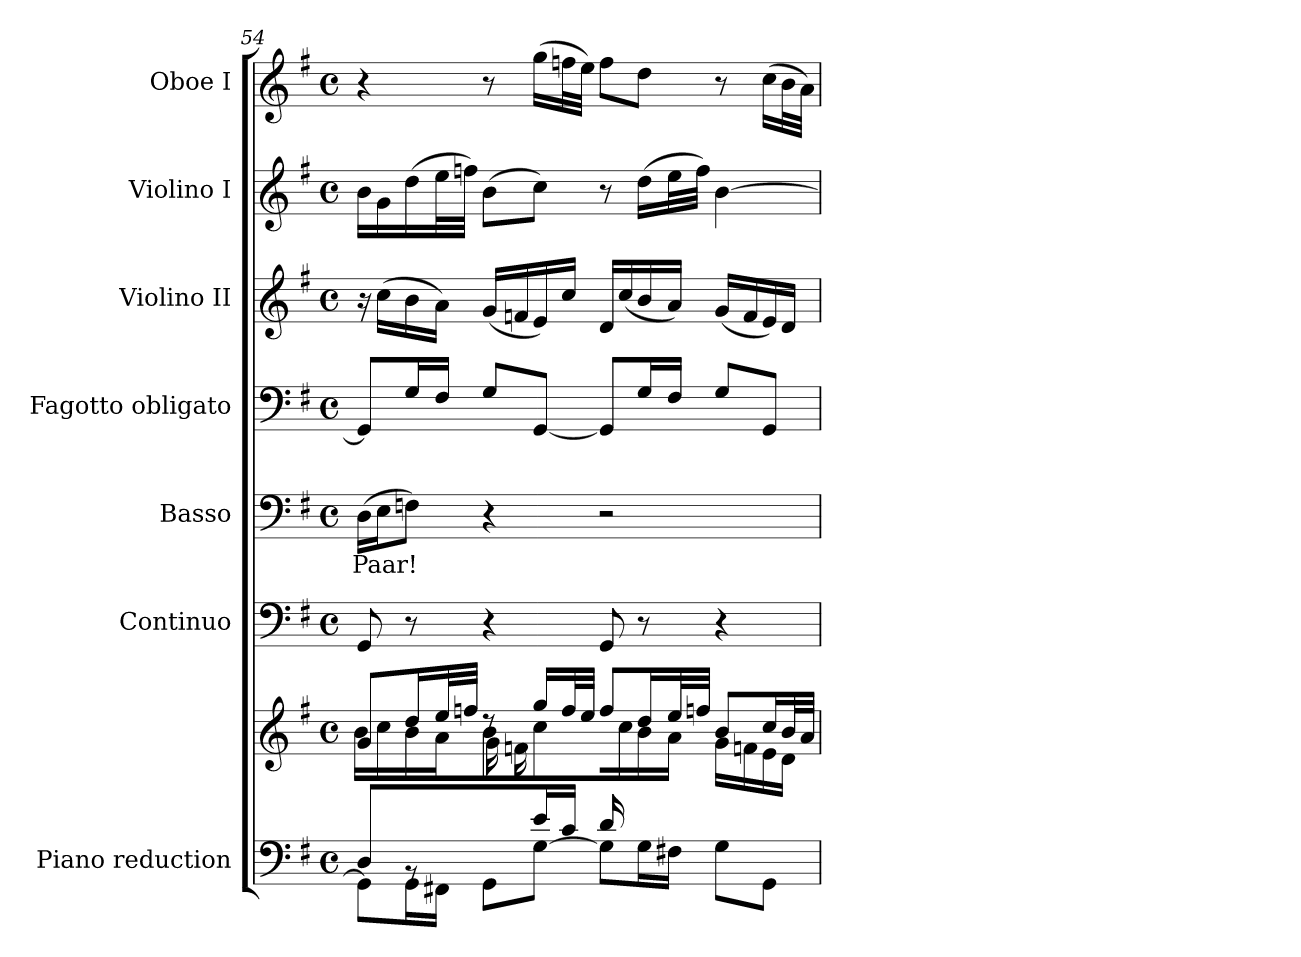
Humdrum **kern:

**kern	**kern	**kern	**kern	**text	**kern	**kern	**kern	**kern
*part7	*part7	*part6	*part5	*part5	*part4	*part3	*part2	*part1
*staff8	*staff7	*staff6	*staff5	*staff5	*staff4	*staff3	*staff2	*staff1
*I"Piano reduction	*	*I"Continuo	*I"Basso	*	*I"Fagotto obligato	*I"Violino II	*I"Violino I	*I"Oboe I
*I'Pno	*	*	*	*	*	*I'Vln	*I'Vln	*I'Ob
*clefF4	*clefG2	*clefF4	*clefF4	*	*clefF4	*clefG2	*clefG2	*clefG2
*k[f#]	*k[f#]	*k[f#]	*k[f#]	*	*k[f#]	*k[f#]	*k[f#]	*k[f#]
*M4/4	*M4/4	*M4/4	*M4/4	*	*M4/4	*M4/4	*M4/4	*M4/4
*met(c)	*met(c)	*met(c)	*met(c)	*	*met(c)	*met(c)	*met(c)	*met(c)
=54	=54	=54	=54	=54	=54	=54	=54	=54
*^	*^	*	*	*	*	*	*	*
*	*^	*	*^	*	*	*	*	*	*	*
!	!	!	!	!	!	!	!	!LO:LY:b	!	!	!	!
2ryy	8D/	8GG\L]	8g/L	16b\LL	4ryy	8GG/	(>16D\LL	Paar!	8GG/L]	16r	16b\LL	4r
.	.	.	.	16cc\	.	.	16E\J	.	.	(>16cc\LL	16g\	.
.	8rBB	16GG\L	16dd/L	16b\	.	8r	8Fn\J)	.	16G/L	16b\	(>16dd\	.
.	.	16FF#X\JJ	32ee/L	16a\JJ	.	.	.	.	16F#/JJ	16a\JJ)	32ee\L	.
.	.	.	32ffn/JJJ	.	.	.	.	.	.	.	32ffn\JJJ)	.
.	8ryy	8GG\L	8rdd	8b/L	16g\LL	4r	4r	.	8G/L	(<16g/LL	(>8b\L	8r
.	.	.	.	.	16fn\	.	.	.	.	16fn/	.	.
.	16e/	[8G\J	16gg/LL	8cc/J	2ryy	.	.	.	[8GG/J	16e/)	8cc\J)	(>16gg\LL
.	16c/JJ	.	32ff/L	.	.	.	.	.	.	16cc/JJ	.	32ffn\L
.	.	.	32ee/JJJ	.	.	.	.	.	.	.	.	32ee\JJJ)
16d/LL	2ryy	8G\L]	8ff/L	16ryy	.	8GG/	2r	.	8GG/L]	16d/LL	8r	8ff\L
4..ryy	.	.	.	16cc\	.	.	.	.	.	(<16cc/	.	.
.	.	16G\L	16dd/L	16b\	.	8r	.	.	16G/L	16b/	(>16dd\LL	8dd\J
.	.	16F#X\JJ	32ee/L	16a\JJ	.	.	.	.	16F#/JJ	16a/JJ)	32ee\L	.
.	.	.	32ffn/JJJ	.	.	.	.	.	.	.	32ff\JJJ)	.
.	.	8G\L	8b/L	16g\LL	.	4r	.	.	8G/L	(<16g/LL	[4b\	8r
.	.	.	.	16fn\	.	.	.	.	.	16f/	.	.
.	.	8GG\J	16cc/L	16e\	8ryy	.	.	.	8GG/J	16e/)	.	(>16cc\LL
.	.	.	32b/L	16d\JJ	.	.	.	.	.	16d/JJ	.	32b\L
.	.	.	32a/JJJ	.	.	.	.	.	.	.	.	32a\JJJ)
*v	*v	*v	*	*	*	*	*	*	*	*	*	*
*	*v	*v	*v	*	*	*	*	*	*	*
=	=	=	=	=	=	=	=	=
*-	*-	*-	*-	*-	*-	*-	*-	*-
